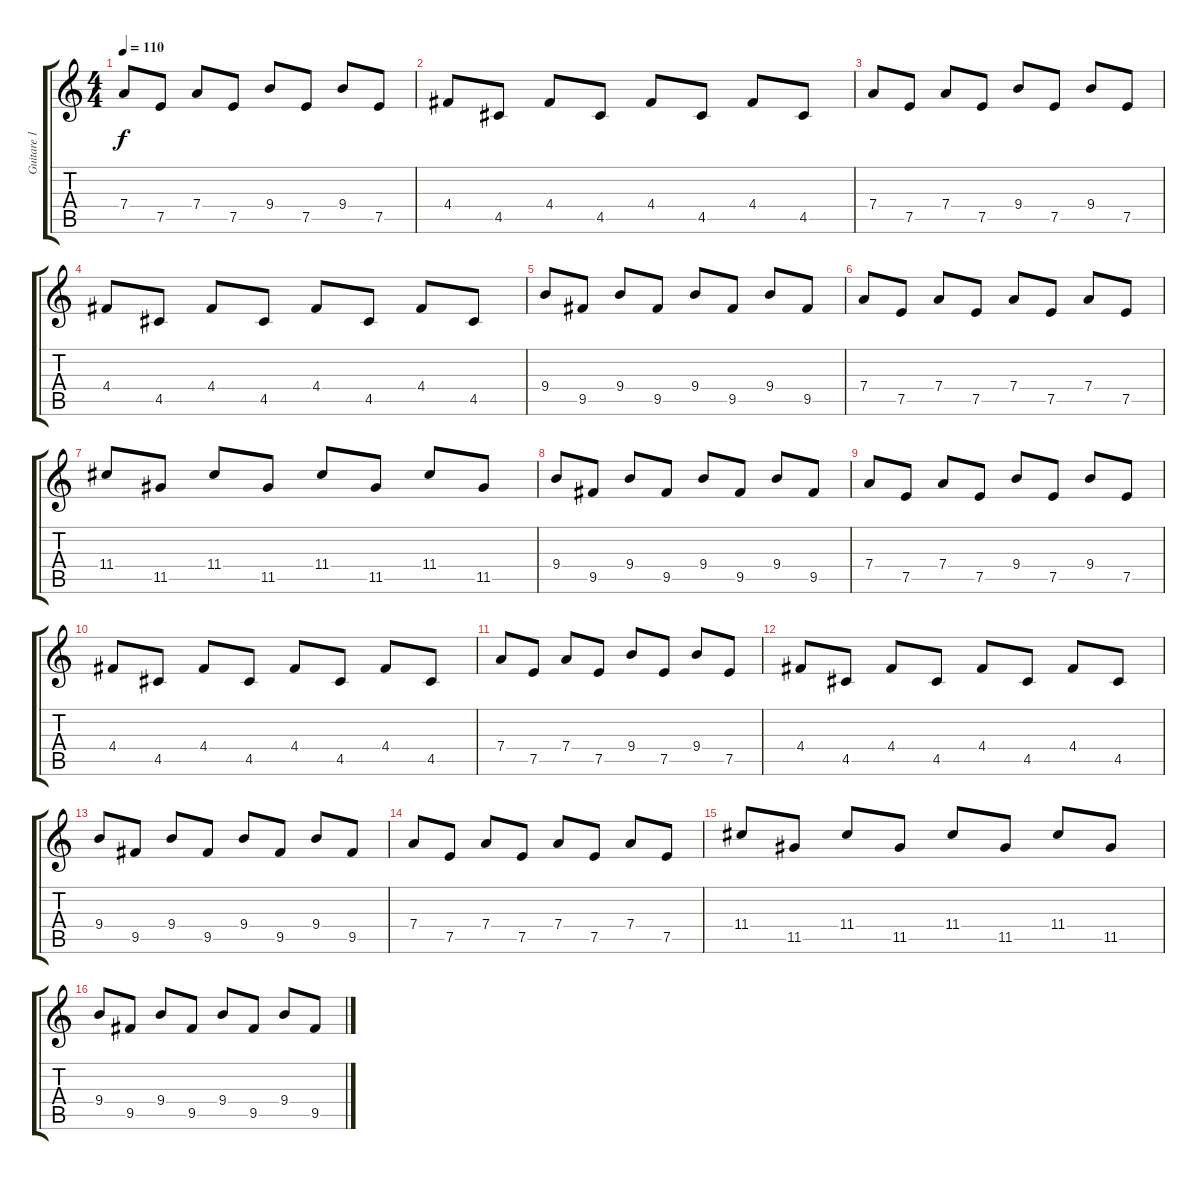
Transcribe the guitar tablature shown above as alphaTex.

\track ("Guitare 1" "Guitare 1") {instrument electricguitarclean}
\staff {score tabs}
\tuning (E4 B3 G3 D3 A2 E2) {hide}
\ts (4 4)
\tempo 110
\clef g2
\ks c
7.4.8{dy f} 7.5.8 7.4.8 7.5.8 9.4.8 7.5.8 9.4.8 7.5.8 |
4.4.8 4.5.8 4.4.8 4.5.8 4.4.8 4.5.8 4.4.8 4.5.8 |
7.4.8 7.5.8 7.4.8 7.5.8 9.4.8 7.5.8 9.4.8 7.5.8 |
4.4.8 4.5.8 4.4.8 4.5.8 4.4.8 4.5.8 4.4.8 4.5.8 |
9.4.8 9.5.8 9.4.8 9.5.8 9.4.8 9.5.8 9.4.8 9.5.8 |
7.4.8 7.5.8 7.4.8 7.5.8 7.4.8 7.5.8 7.4.8 7.5.8 |
11.4.8 11.5.8 11.4.8 11.5.8 11.4.8 11.5.8 11.4.8 11.5.8 |
9.4.8 9.5.8 9.4.8 9.5.8 9.4.8 9.5.8 9.4.8 9.5.8 |
7.4.8 7.5.8 7.4.8 7.5.8 9.4.8 7.5.8 9.4.8 7.5.8 |
4.4.8 4.5.8 4.4.8 4.5.8 4.4.8 4.5.8 4.4.8 4.5.8 |
7.4.8 7.5.8 7.4.8 7.5.8 9.4.8 7.5.8 9.4.8 7.5.8 |
4.4.8 4.5.8 4.4.8 4.5.8 4.4.8 4.5.8 4.4.8 4.5.8 |
9.4.8 9.5.8 9.4.8 9.5.8 9.4.8 9.5.8 9.4.8 9.5.8 |
7.4.8 7.5.8 7.4.8 7.5.8 7.4.8 7.5.8 7.4.8 7.5.8 |
11.4.8 11.5.8 11.4.8 11.5.8 11.4.8 11.5.8 11.4.8 11.5.8 |
9.4.8 9.5.8 9.4.8 9.5.8 9.4.8 9.5.8 9.4.8 9.5.8
